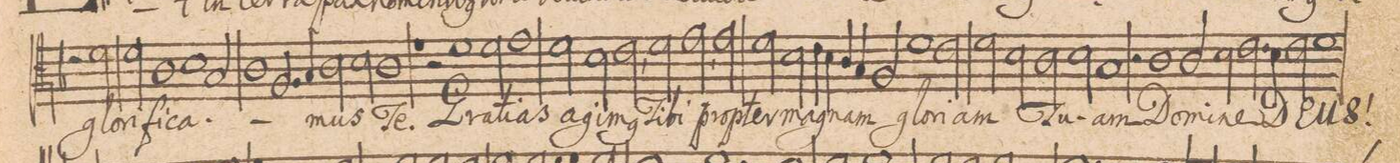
**kern	**text
*I"ALTVS.	*
*clefC3	*
*k[b-]	*
*met(C|)	*
*M2/1	*
2re	.
2f\	glo-
2f\	-ri-
1c\	-fi-
=16-	=16-
.	-ca-
1d	-ca-
2B-/	.
=17-	=17-
1c	.
2.A/	.
4B-/	.
=18-	=18-
2c\	-mus
2d\	.
1c	Te.
=19-	=19-
1rg	.
2r	.
1f\	Gra-
=20-	=20-
2f\	-ti-
1g	-as
=21-	=21-
2f\	a-
2d\	-gi-
2e,\	-m(us)
2f\	Ti-
=22-	=22-
2g,\	-bi
2g\	pro-
2f\	-pter
2d\	ma-
=23-	=23-
4e\	.
4d\	.
4c/	-gnam
4B-/	.
2A/	.
1f\	glo-
=24-	=24-
2e\	-ri-
2f\	-am
2d\	.
=25-	=25-
2c\	Tu-
2d\	.
1B-	-am
=26-	=26-
2r	.
1c	Do-
2c/	-mi-
=27-	=27-
2d\	-ne
2.e\	DE-
4d\	.
2e\	.
=28-	=28-
1f	-US!
*-	*-
